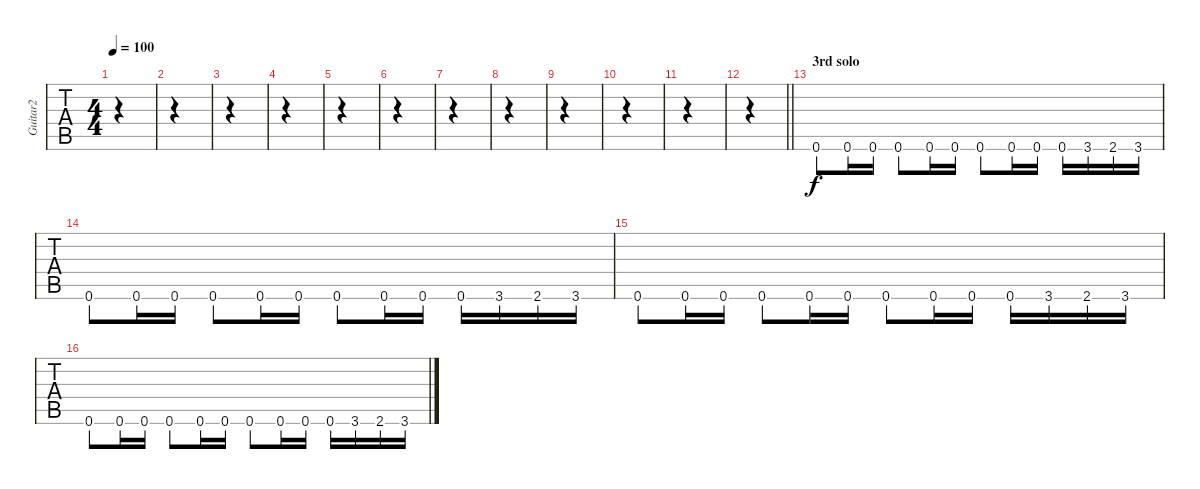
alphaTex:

\track ("Guitar2" "Guitar2") {instrument electricguitarclean}
\staff {tabs}
\tuning (E4 B3 G3 D3 A2 E2) {hide}
\ts (4 4)
\tempo 100
\clef g2
\ks c
|
|
|
|
|
|
|
|
|
|
|
\barLineRight lightlight
|
\section ("" "3rd solo")
0.6.8 0.6.16 0.6.16 0.6.8 0.6.16 0.6.16 0.6.8 0.6.16 0.6.16 0.6.16 3.6.16 2.6.16 3.6.16 |
0.6.8 0.6.16 0.6.16 0.6.8 0.6.16 0.6.16 0.6.8 0.6.16 0.6.16 0.6.16 3.6.16 2.6.16 3.6.16 |
0.6.8 0.6.16 0.6.16 0.6.8 0.6.16 0.6.16 0.6.8 0.6.16 0.6.16 0.6.16 3.6.16 2.6.16 3.6.16 |
0.6.8 0.6.16 0.6.16 0.6.8 0.6.16 0.6.16 0.6.8 0.6.16 0.6.16 0.6.16 3.6.16 2.6.16 3.6.16
